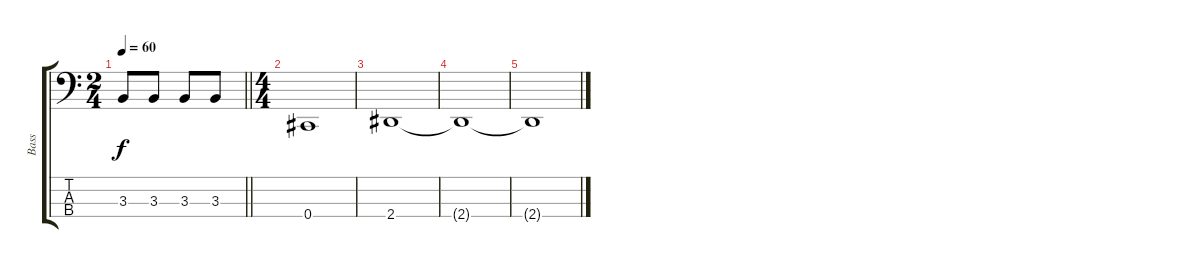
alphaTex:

\track ("Bass" "Bass") {instrument electricbasspick}
\staff {score tabs}
\tuning (Gb2 Db2 Ab1 Db1) {hide}
\ts (2 4)
\tempo 60
\clef f4
\barLineRight lightlight
\ks c
3.3.8{dy f} 3.3.8 3.3.8 3.3.8 |
\ts (4 4)
\section ("" "")
0.4.1 |
2.4.1 |
2.4{t}.1 |
2.4{t}.1
